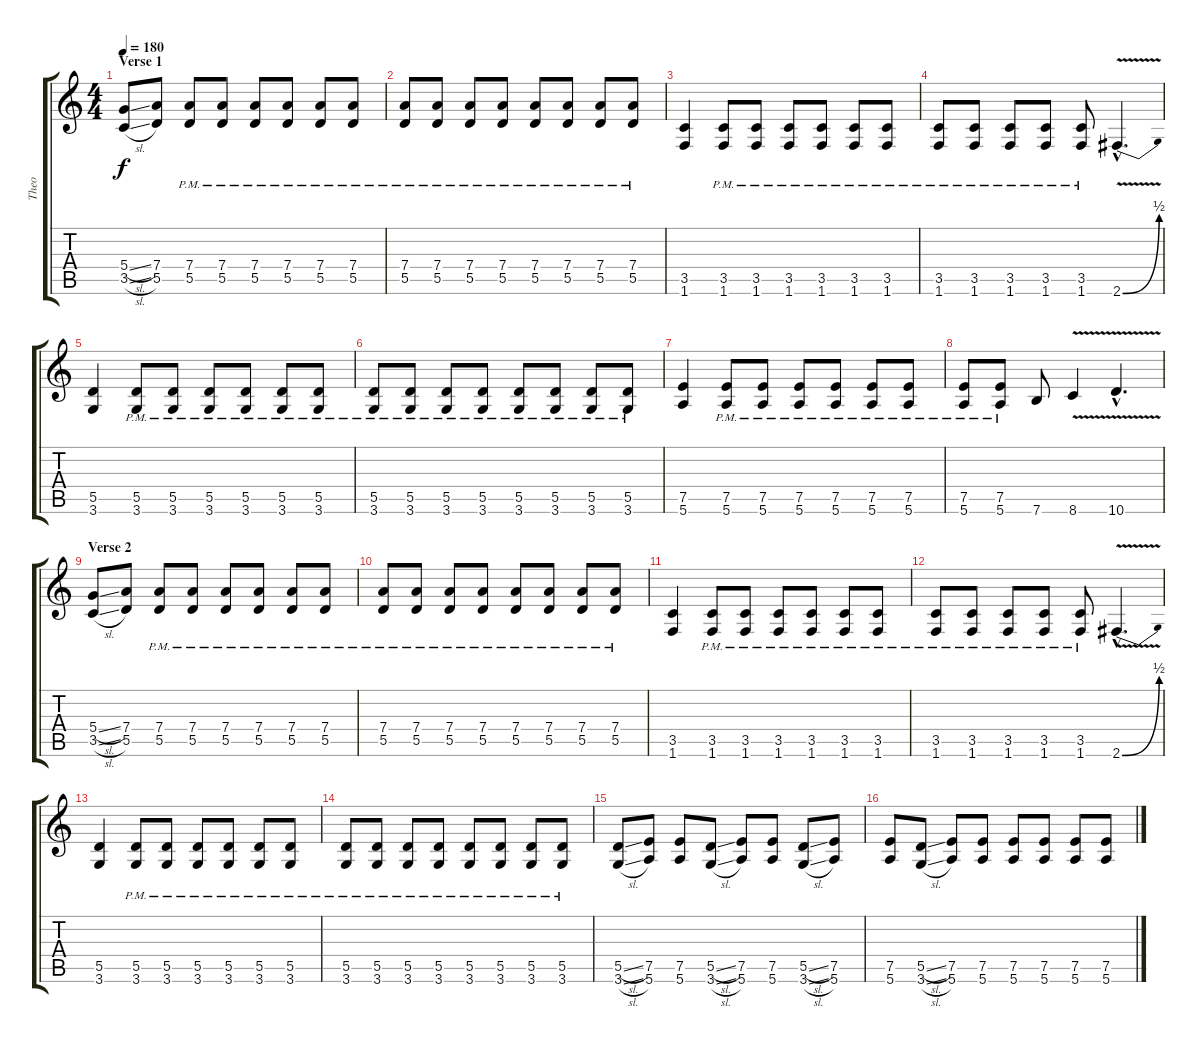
\track ("Theo" "Theo") {instrument overdrivenguitar}
\staff {score tabs}
\tuning (E4 B3 G3 D3 A2 E2) {hide}
\ts (4 4)
\section ("" "Verse 1")
\tempo 180
\clef g2
\ks c
(5.4{sl} 3.5{sl}).8{dy f} (7.4 5.5).8 (7.4{pm} 5.5{pm}).8 (7.4{pm} 5.5{pm}).8 (7.4{pm} 5.5{pm}).8 (7.4{pm} 5.5{pm}).8 (7.4{pm} 5.5{pm}).8 (7.4{pm} 5.5{pm}).8 |
(7.4{pm} 5.5{pm}).8 (7.4{pm} 5.5{pm}).8 (7.4{pm} 5.5{pm}).8 (7.4{pm} 5.5{pm}).8 (7.4{pm} 5.5{pm}).8 (7.4{pm} 5.5{pm}).8 (7.4{pm} 5.5{pm}).8 (7.4{pm} 5.5{pm}).8 |
(3.5 1.6).4 (3.5{pm} 1.6{pm}).8 (3.5{pm} 1.6{pm}).8 (3.5{pm} 1.6{pm}).8 (3.5{pm} 1.6{pm}).8 (3.5{pm} 1.6{pm}).8 (3.5{pm} 1.6{pm}).8 |
(3.5{pm} 1.6{pm}).8 (3.5{pm} 1.6{pm}).8 (3.5{pm} 1.6{pm}).8 (3.5{pm} 1.6{pm}).8 (3.5{pm} 1.6{pm}).8 2.6{be (bend 0 0 60 2) v hac}.4{d} |
(5.5 3.6).4 (5.5{pm} 3.6{pm}).8 (5.5{pm} 3.6{pm}).8 (5.5{pm} 3.6{pm}).8 (5.5{pm} 3.6{pm}).8 (5.5{pm} 3.6{pm}).8 (5.5{pm} 3.6{pm}).8 |
(5.5{pm} 3.6{pm}).8 (5.5{pm} 3.6{pm}).8 (5.5{pm} 3.6{pm}).8 (5.5{pm} 3.6{pm}).8 (5.5{pm} 3.6{pm}).8 (5.5{pm} 3.6{pm}).8 (5.5{pm} 3.6{pm}).8 (5.5{pm} 3.6{pm}).8 |
(7.5 5.6).4 (7.5{pm} 5.6{pm}).8 (7.5{pm} 5.6{pm}).8 (7.5{pm} 5.6{pm}).8 (7.5{pm} 5.6{pm}).8 (7.5{pm} 5.6{pm}).8 (7.5{pm} 5.6{pm}).8 |
(7.5{pm} 5.6{pm}).8 (7.5{pm} 5.6{pm}).8 7.6.8 8.6{v}.4 10.6{v hac}.4{d} |
\section ("" "Verse 2")
(5.4{sl} 3.5{sl}).8 (7.4 5.5).8 (7.4{pm} 5.5{pm}).8 (7.4{pm} 5.5{pm}).8 (7.4{pm} 5.5{pm}).8 (7.4{pm} 5.5{pm}).8 (7.4{pm} 5.5{pm}).8 (7.4{pm} 5.5{pm}).8 |
(7.4{pm} 5.5{pm}).8 (7.4{pm} 5.5{pm}).8 (7.4{pm} 5.5{pm}).8 (7.4{pm} 5.5{pm}).8 (7.4{pm} 5.5{pm}).8 (7.4{pm} 5.5{pm}).8 (7.4{pm} 5.5{pm}).8 (7.4{pm} 5.5{pm}).8 |
(3.5 1.6).4 (3.5{pm} 1.6{pm}).8 (3.5{pm} 1.6{pm}).8 (3.5{pm} 1.6{pm}).8 (3.5{pm} 1.6{pm}).8 (3.5{pm} 1.6{pm}).8 (3.5{pm} 1.6{pm}).8 |
(3.5{pm} 1.6{pm}).8 (3.5{pm} 1.6{pm}).8 (3.5{pm} 1.6{pm}).8 (3.5{pm} 1.6{pm}).8 (3.5{pm} 1.6{pm}).8 2.6{be (bend 0 0 60 2) v hac}.4{d} |
(5.5 3.6).4 (5.5{pm} 3.6{pm}).8 (5.5{pm} 3.6{pm}).8 (5.5{pm} 3.6{pm}).8 (5.5{pm} 3.6{pm}).8 (5.5{pm} 3.6{pm}).8 (5.5{pm} 3.6{pm}).8 |
(5.5{pm} 3.6{pm}).8 (5.5{pm} 3.6{pm}).8 (5.5{pm} 3.6{pm}).8 (5.5{pm} 3.6{pm}).8 (5.5{pm} 3.6{pm}).8 (5.5{pm} 3.6{pm}).8 (5.5{pm} 3.6{pm}).8 (5.5{pm} 3.6{pm}).8 |
(5.5{sl} 3.6{sl}).8 (7.5 5.6).8 (7.5 5.6).8 (5.5{sl} 3.6{sl}).8 (7.5 5.6).8 (7.5 5.6).8 (5.5{sl} 3.6{sl}).8 (7.5 5.6).8 |
(7.5 5.6).8 (5.5{sl} 3.6{sl}).8 (7.5 5.6).8 (7.5 5.6).8 (7.5 5.6).8 (7.5 5.6).8 (7.5 5.6).8 (7.5 5.6).8
